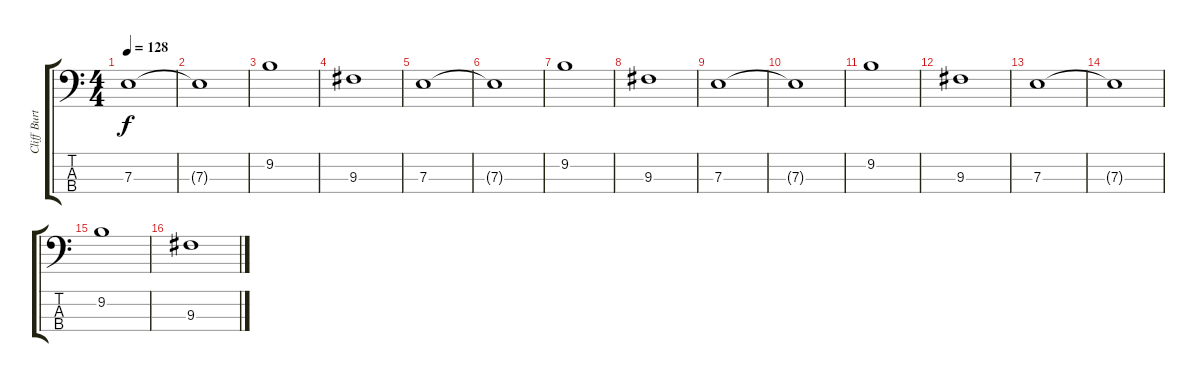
\track ("Cliff Burton" "Cliff Burt") {instrument electricbassfinger}
\staff {score tabs}
\tuning (G2 D2 A1 E1) {hide}
\ts (4 4)
\tempo 128
\clef f4
\ks c
7.3.1{dy f volume 12} |
7.3{t}.1 |
9.2.1 |
9.3.1 |
7.3.1{volume 16} |
7.3{t}.1 |
9.2.1 |
9.3.1 |
7.3.1 |
7.3{t}.1 |
9.2.1 |
9.3.1 |
7.3.1 |
7.3{t}.1 |
9.2.1 |
9.3.1
